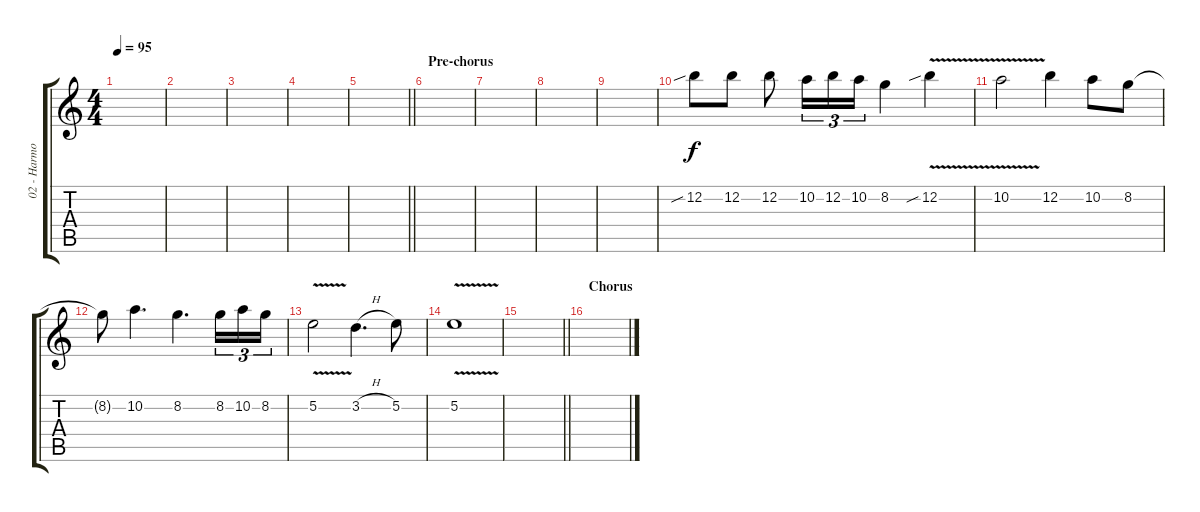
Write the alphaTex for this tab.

\track ("02 - Harmony" "02 - Harmo") {instrument overdrivenguitar}
\staff {score tabs}
\tuning (E4 B3 G3 D3 A2 E2) {hide}
\ts (4 4)
\tempo 95
\clef g2
\ks c
|
|
|
|
\barLineRight lightlight
|
\section ("" "Pre-chorus")
|
|
|
|
12.2{sib}.8 12.2.8 12.2.8 10.2.16{tu (3 2)} 12.2.16{tu (3 2)} 10.2.16{tu (3 2)} 8.2.4 12.2{v sib}.4 |
10.2{v}.2 12.2.4 10.2.8 8.2.8 |
8.2{t}.8 10.2.4{d} 8.2.4{d} 8.2.16{tu (3 2)} 10.2.16{tu (3 2)} 8.2.16{tu (3 2)} |
5.2{v}.2 3.2{h}.4{d} 5.2.8 |
5.2{v}.1 |
\barLineRight lightlight
|
\section ("" "Chorus")
